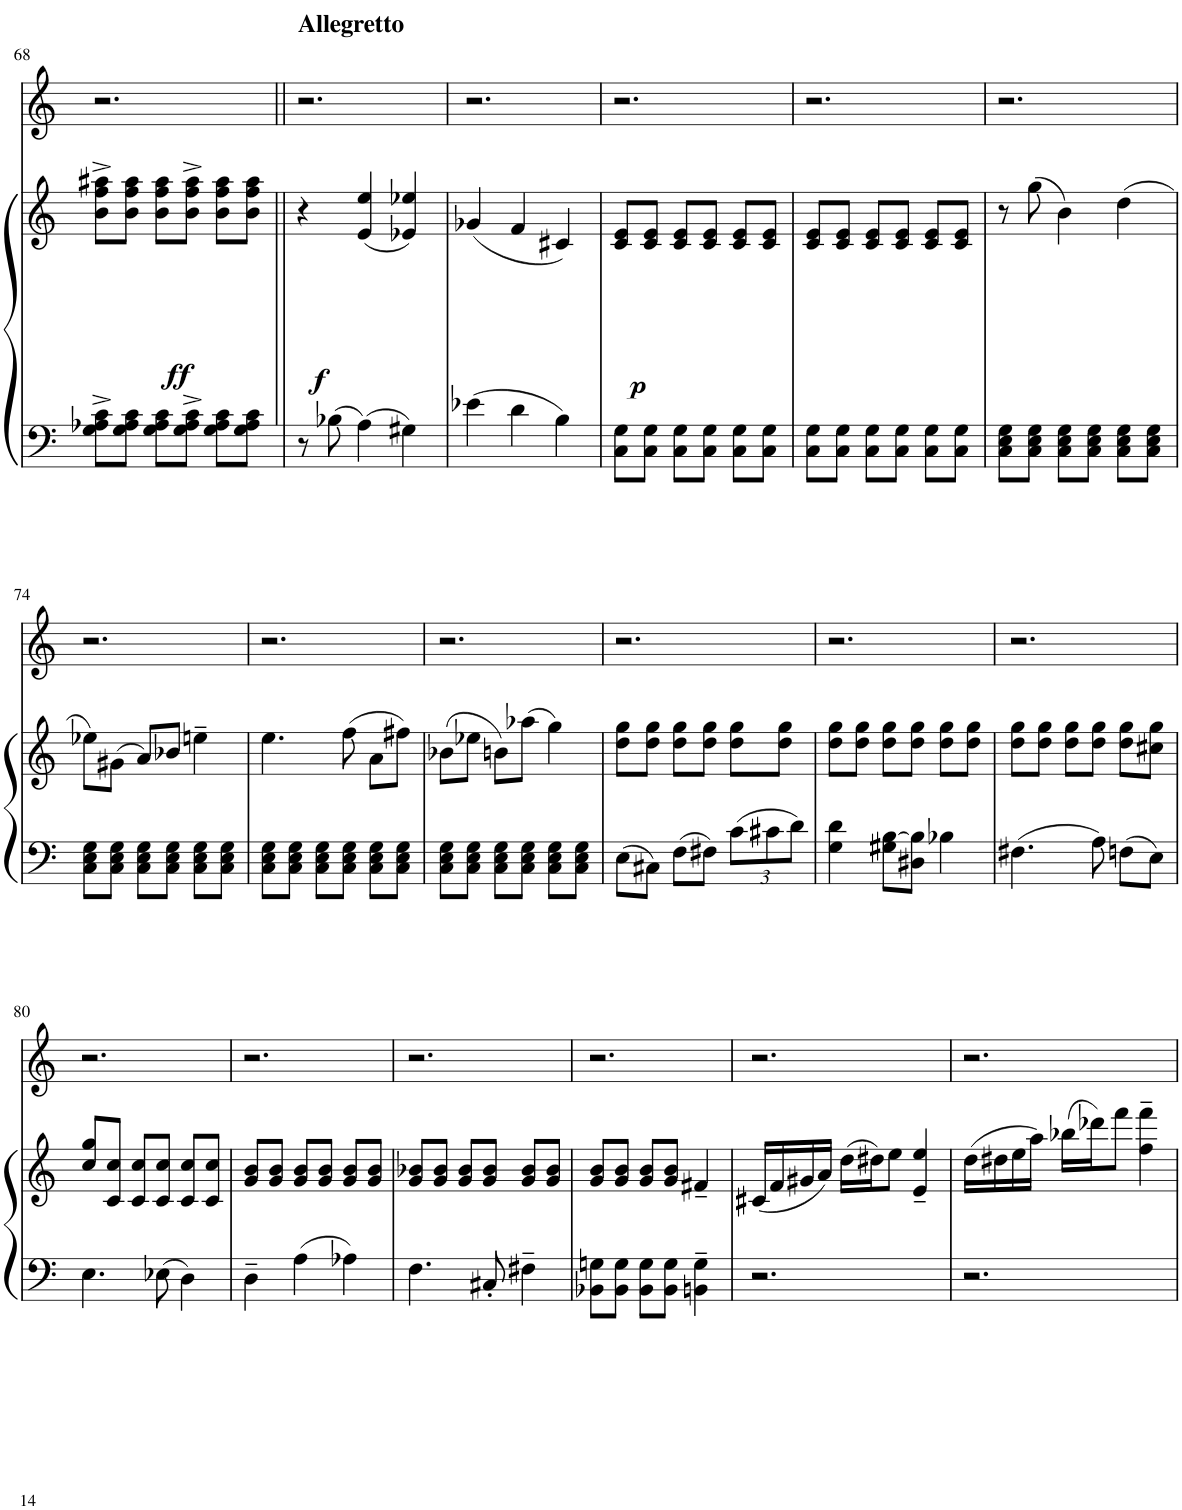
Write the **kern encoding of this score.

**kern	**kern	**dynam	**kern
*part2	*part2	*part2	*part1
*staff3	*staff2	*staff2/3	*staff1
*I"Piano	*	*	*I"Viola
*I'Pno	*	*	*I'Vla
!!LO:PB:g=z
*clefF4	*clefG2	*	*clefG2
*k[]	*k[]	*	*k[]
*M3/4	*M3/4	*	*M3/4
=68	=68	=68	=68
!	!	!LO:DY:b	!
8G\^ 8A-X\^ 8c\^L	8b\^ 8ff\^ 8aa#X\^L	ff	2.r
8G\ 8A-\ 8c\J	8b\ 8ff\ 8aa#\J	.	.
8G\ 8A-\ 8c\L	8b\ 8ff\ 8aa#\L	.	.
8G\^ 8A-\^ 8c\^J	8b\^ 8ff\^ 8aa#\^J	.	.
8G\ 8A-\ 8c\L	8b\ 8ff\ 8aa#\L	.	.
8G\ 8A-\ 8c\J	8b\ 8ff\ 8aa#\J	.	.
=69||	=69||	=69||	=69||
!	!	!	!LO:TX:a:B:t=Allegretto
!	!	!LO:DY:b	!
*	*	*	*^
8r	4r	f	2.r	8ryy
8B-X\	.	.	.	2ryy
4A\	(4e/ 4ee/	.	.	.
4G#X\	4e-X/ 4ee-X/)	.	.	.
.	.	.	.	8ryy
*	*	*	*v	*v
=70	=70	=70	=70
4e-X\	(4g-X/	.	2.r
4d\	4f/	.	.
4B\	4c#X/)	.	.
=71	=71	=71	=71
!	!	!LO:DY:b	!
8C\ 8G\L	8c/ 8e/L	p	2.r
8C\ 8G\J	8c/ 8e/J	.	.
8C\ 8G\L	8c/ 8e/L	.	.
8C\ 8G\J	8c/ 8e/J	.	.
8C\ 8G\L	8c/ 8e/L	.	.
8C\ 8G\J	8c/ 8e/J	.	.
=72	=72	=72	=72
8C\ 8G\L	8c/ 8e/L	.	2.r
8C\ 8G\J	8c/ 8e/J	.	.
8C\ 8G\L	8c/ 8e/L	.	.
8C\ 8G\J	8c/ 8e/J	.	.
8C\ 8G\L	8c/ 8e/L	.	.
8C\ 8G\J	8c/ 8e/J	.	.
=73	=73	=73	=73
8C\ 8E\ 8G\L	8r	.	2.r
8C\ 8E\ 8G\J	(8gg\	.	.
8C\ 8E\ 8G\L	4b\)	.	.
8C\ 8E\ 8G\J	.	.	.
8C\ 8E\ 8G\L	(4dd\	.	.
8C\ 8E\ 8G\J	.	.	.
!!LO:LB:g=z
=74	=74	=74	=74
8C\ 8E\ 8G\L	8ee-X\L)	.	2.r
8C\ 8E\ 8G\J	(8g#X\J	.	.
8C\ 8E\ 8G\L	8a/L)	.	.
8C\ 8E\ 8G\J	8b-X/J	.	.
8C\ 8E\ 8G\L	4een~\	.	.
8C\ 8E\ 8G\J	.	.	.
=75	=75	=75	=75
8C\ 8E\ 8G\L	4.ee\	.	2.r
8C\ 8E\ 8G\J	.	.	.
8C\ 8E\ 8G\L	.	.	.
8C\ 8E\ 8G\J	(8ff\	.	.
8C\ 8E\ 8G\L	8a\L	.	.
8C\ 8E\ 8G\J	8ff#X\J)	.	.
=76	=76	=76	=76
8C\ 8E\ 8G\L	(8b-X\L	.	2.r
8C\ 8E\ 8G\J	8ee-X\J	.	.
8C\ 8E\ 8G\L	8bn\L)	.	.
8C\ 8E\ 8G\J	(8aa-X\J	.	.
8C\ 8E\ 8G\L	4gg\)	.	.
8C\ 8E\ 8G\J	.	.	.
=77	=77	=77	=77
8E\L	8dd\ 8gg\L	.	2.r
8C#X\J	8dd\ 8gg\J	.	.
8F\L	8dd\ 8gg\L	.	.
8F#X\J	8dd\ 8gg\J	.	.
*Xbrackettup	*	*	*
12c\L	8dd\ 8gg\L	.	.
12c#X\	.	.	.
.	8dd\ 8gg\J	.	.
12d\J	.	.	.
=78	=78	=78	=78
4G\ 4d\	8dd\ 8gg\L	.	2.r
.	8dd\ 8gg\J	.	.
8G#X\ [8B\L	8dd\ 8gg\L	.	.
8D#X\ 8B\]J	8dd\ 8gg\J	.	.
4B-X\	8dd\ 8gg\L	.	.
.	8dd\ 8gg\J	.	.
=79	=79	=79	=79
4.F#X\	8dd\ 8gg\L	.	2.r
.	8dd\ 8gg\J	.	.
.	8dd\ 8gg\L	.	.
8A\	8dd\ 8gg\J	.	.
8Fn\L	8dd\ 8gg\L	.	.
8E\J	8cc#X\ 8gg\J	.	.
!!LO:LB:g=z
=80	=80	=80	=80
4.E\	8cc/ 8gg/L	.	2.r
.	8c/ 8cc/J	.	.
.	8c/ 8cc/L	.	.
8E-X\	8c/ 8cc/J	.	.
4D\	8c/ 8cc/L	.	.
.	8c/ 8cc/J	.	.
=81	=81	=81	=81
4D~\	8g/ 8b/L	.	2.r
.	8g/ 8b/J	.	.
4A\	8g/ 8b/L	.	.
.	8g/ 8b/J	.	.
4A-X\	8g/ 8b/L	.	.
.	8g/ 8b/J	.	.
=82	=82	=82	=82
4.F\	8g/ 8b-X/L	.	2.r
.	8g/ 8b-/J	.	.
.	8g/ 8b-/L	.	.
8C#X'/	8g/ 8b-/J	.	.
4F#X~\	8g/ 8b-/L	.	.
.	8g/ 8b-/J	.	.
=83	=83	=83	=83
8BB-X\ 8Gn\L	8g/ 8b/L	.	2.r
8BB-\ 8G\J	8g/ 8b/J	.	.
8BB-\ 8G\L	8g/ 8b/L	.	.
8BB-\ 8G\J	8g/ 8b/J	.	.
4BBn\~ 4G\~	4f#X~/	.	.
=84	=84	=84	=84
2.r	(16c#X/LL	.	2.r
.	16f/	.	.
.	16g#X/	.	.
.	16a/JJ)	.	.
.	(16dd\LL	.	.
.	16dd#X\J)	.	.
.	8ee\J	.	.
.	4e/~ 4ee/~	.	.
=85	=85	=85	=85
2.r	(16dd\LL	.	2.r
.	16dd#X\	.	.
.	16ee\	.	.
.	16aa\JJ)	.	.
.	(16bb-X\LL	.	.
.	16ddd-X\J)	.	.
.	8fff\J	.	.
.	4ff\~ 4fff\~	.	.
=	=	=	=
*-	*-	*-	*-
